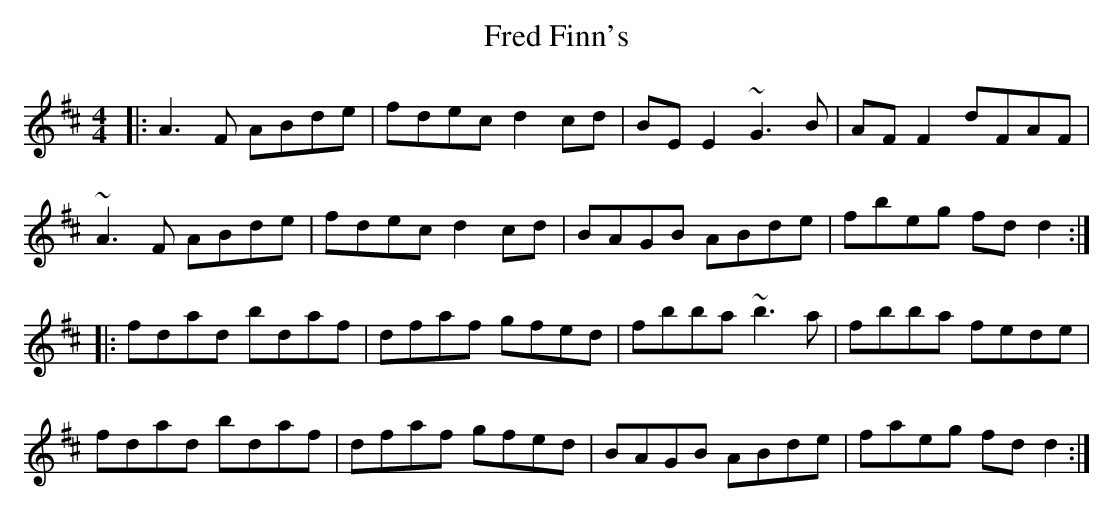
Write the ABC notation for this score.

X:1
T: Fred Finn's
M: 4/4
L: 1/8
K: Dmaj
|:A3F ABde|fdec d2cd|BEE2 ~G3B|AFF2 dFAF|
~A3F ABde|fdec d2cd|BAGB ABde|fbeg fdd2:|
|:fdad bdaf|dfaf gfed|fbba ~b3a|fbba fede|
fdad bdaf|dfaf gfed|BAGB ABde|faeg fdd2:|
